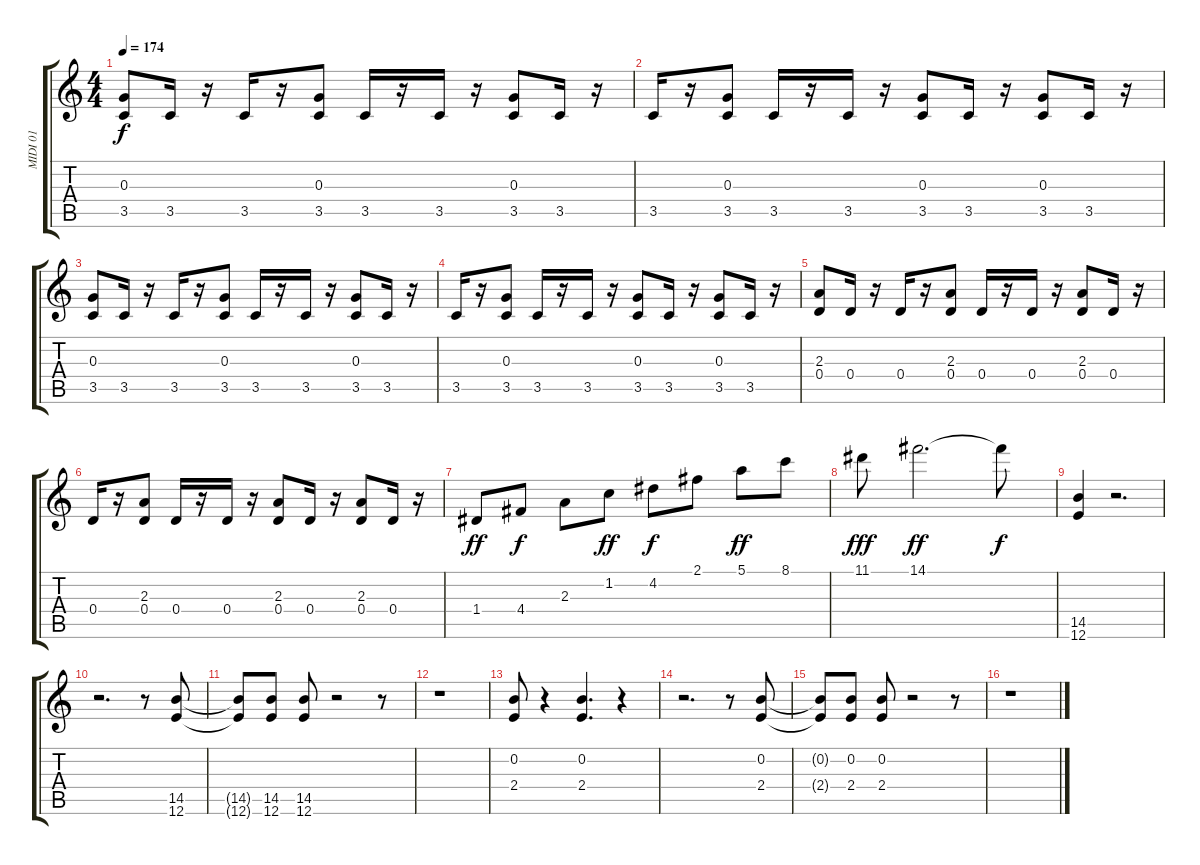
\track ("MIDI 01" "MIDI 01") {instrument distortionguitar}
\staff {score tabs}
\tuning (E4 B3 G3 D3 A2 E2) {hide}
\ts (4 4)
\tempo 174
\clef g2
\ks c
(0.3 3.5).8{dy f} 3.5.16 r.16 3.5.16 r.16 (0.3 3.5).8 3.5.16 r.16 3.5.16 r.16 (0.3 3.5).8 3.5.16 r.16 |
3.5.16 r.16 (0.3 3.5).8 3.5.16 r.16 3.5.16 r.16 (0.3 3.5).8 3.5.16 r.16 (0.3 3.5).8 3.5.16 r.16 |
(0.3 3.5).8 3.5.16 r.16 3.5.16 r.16 (0.3 3.5).8 3.5.16 r.16 3.5.16 r.16 (0.3 3.5).8 3.5.16 r.16 |
3.5.16 r.16 (0.3 3.5).8 3.5.16 r.16 3.5.16 r.16 (0.3 3.5).8 3.5.16 r.16 (0.3 3.5).8 3.5.16 r.16 |
(2.3 0.4).8 0.4.16 r.16 0.4.16 r.16 (2.3 0.4).8 0.4.16 r.16 0.4.16 r.16 (2.3 0.4).8 0.4.16 r.16 |
0.4.16 r.16 (2.3 0.4).8 0.4.16 r.16 0.4.16 r.16 (2.3 0.4).8 0.4.16 r.16 (2.3 0.4).8 0.4.16 r.16 |
1.4.8{dy ff} 4.4.8{dy f} 2.3.8 1.2.8{dy ff} 4.2.8{dy f} 2.1.8 5.1.8{dy ff} 8.1.8 |
11.1.8{dy fff} 14.1.2{d dy ff} 14.1{t}.8{dy f} |
(14.5 12.6).4 r.2{d} |
r.2{d} r.8 (14.5 12.6).8 |
(14.5{t} 12.6{t}).8 (14.5 12.6).8 (14.5 12.6).8 r.2 r.8 |
r.1 |
(0.2 2.4).8 r.4 (0.2 2.4).4{d} r.4 |
r.2{d} r.8 (0.2 2.4).8 |
(0.2{t} 2.4{t}).8 (0.2 2.4).8 (0.2 2.4).8 r.2 r.8 |
r.1
